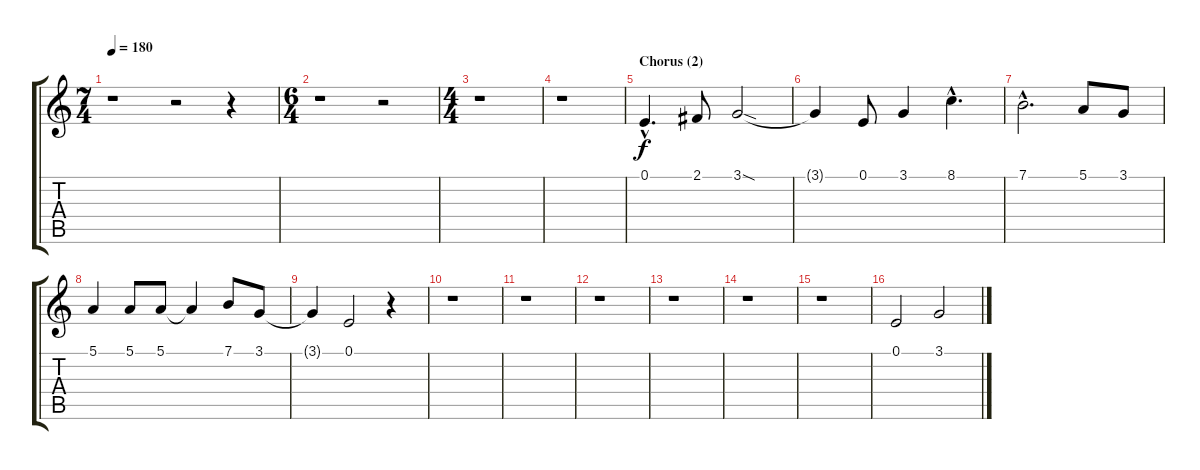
\track "" {instrument clarinet}
\staff {score tabs}
\tuning (E4 B3 G3 D3 A2 E2) {hide}
\ts (7 4)
\tempo 180
\clef g2
\ks c
r.1{dy f} r.2 r.4 |
\ts (6 4)
r.1 r.2 |
\ts (4 4)
r.1 |
r.1 |
\section ("" "Chorus (2)")
0.1{hac}.4{d} 2.1.8 3.1{sod}.2 |
3.1{t}.4 0.1.8 3.1.4 8.1{hac}.4{d} |
7.1{hac}.2{d} 5.1.8 3.1.8 |
5.1.4 5.1.8 5.1.8 5.1{t}.4 7.1.8 3.1.8 |
3.1{t}.4 0.1.2 r.4 |
r.1 |
r.1 |
r.1 |
r.1 |
r.1 |
r.1 |
0.1.2 3.1.2
